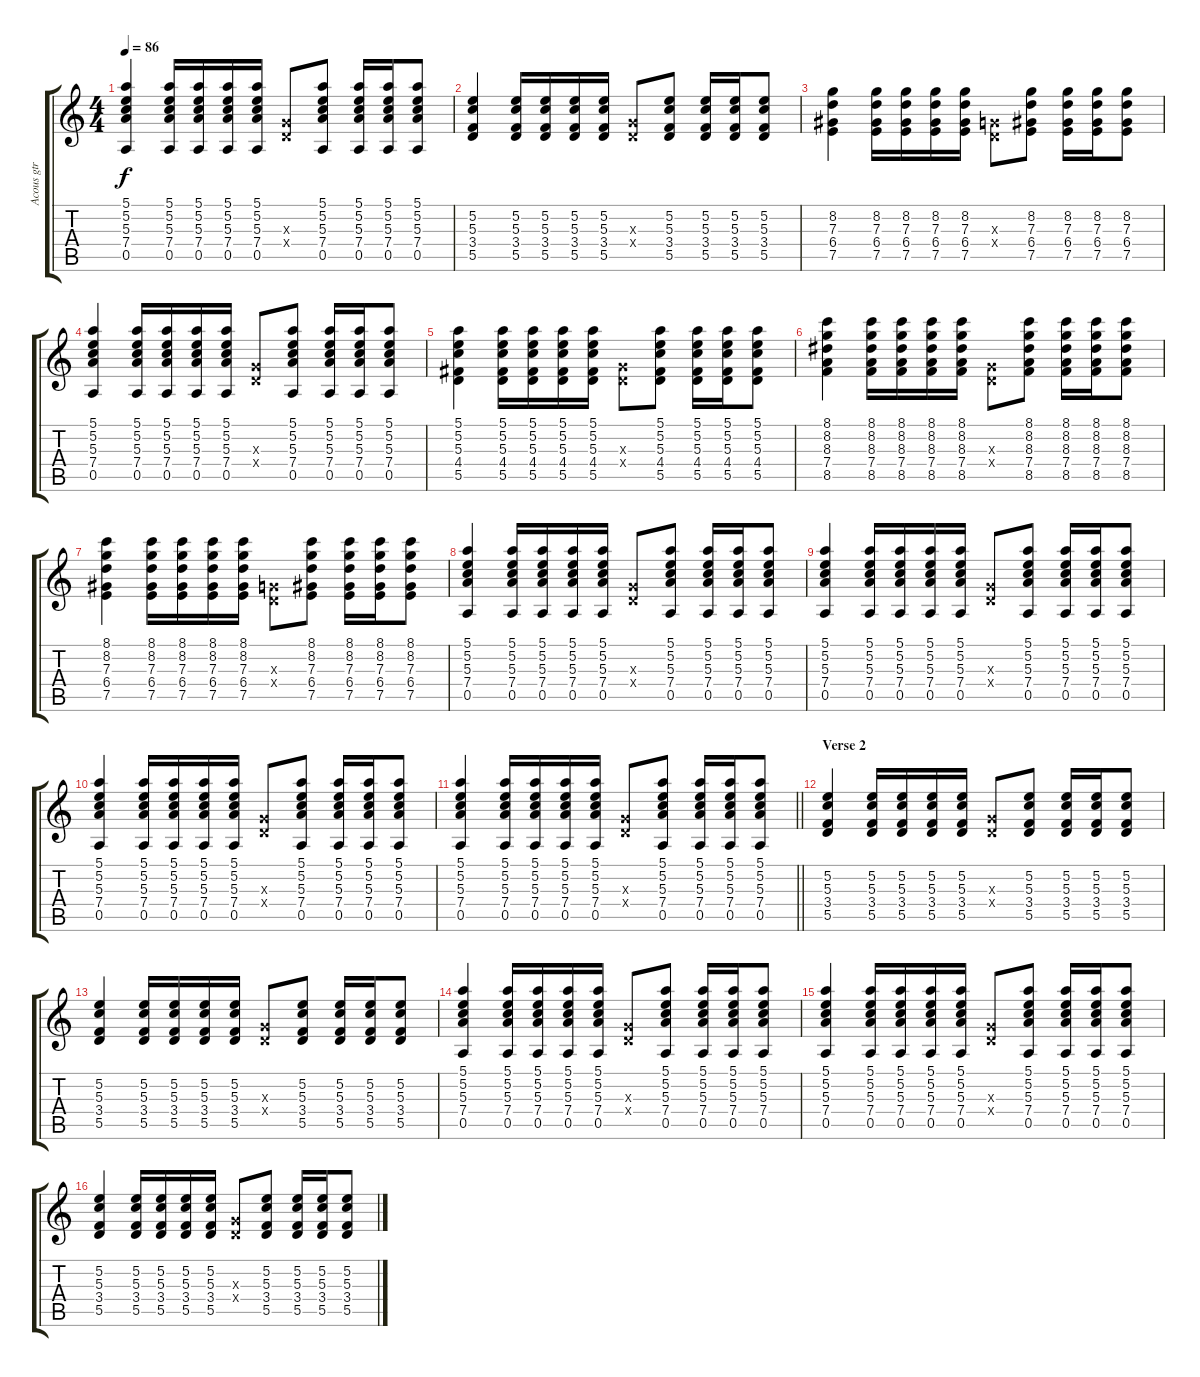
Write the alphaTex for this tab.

\track ("Acous gtr" "Acous gtr") {instrument acousticguitarnylon}
\staff {score tabs}
\tuning (E4 B3 G3 D3 A2 E2) {hide}
\ts (4 4)
\tempo 86
\clef g2
\ks c
(5.1 5.2 5.3 7.4 0.5).4{dy f} (5.1 5.2 5.3 7.4 0.5).16 (5.1 5.2 5.3 7.4 0.5).16 (5.1 5.2 5.3 7.4 0.5).16 (5.1 5.2 5.3 7.4 0.5).16 (0.3{x} 0.4{x}).8 (5.1 5.2 5.3 7.4 0.5).8 (5.1 5.2 5.3 7.4 0.5).16 (5.1 5.2 5.3 7.4 0.5).16 (5.1 5.2 5.3 7.4 0.5).8 |
(5.2 5.3 3.4 5.5).4 (5.2 5.3 3.4 5.5).16 (5.2 5.3 3.4 5.5).16 (5.2 5.3 3.4 5.5).16 (5.2 5.3 3.4 5.5).16 (0.3{x} 0.4{x}).8 (5.2 5.3 3.4 5.5).8 (5.2 5.3 3.4 5.5).16 (5.2 5.3 3.4 5.5).16 (5.2 5.3 3.4 5.5).8 |
(8.2 7.3 6.4 7.5).4 (8.2 7.3 6.4 7.5).16 (8.2 7.3 6.4 7.5).16 (8.2 7.3 6.4 7.5).16 (8.2 7.3 6.4 7.5).16 (0.3{x} 0.4{x}).8 (8.2 7.3 6.4 7.5).8 (8.2 7.3 6.4 7.5).16 (8.2 7.3 6.4 7.5).16 (8.2 7.3 6.4 7.5).8 |
(5.1 5.2 5.3 7.4 0.5).4 (5.1 5.2 5.3 7.4 0.5).16 (5.1 5.2 5.3 7.4 0.5).16 (5.1 5.2 5.3 7.4 0.5).16 (5.1 5.2 5.3 7.4 0.5).16 (0.3{x} 0.4{x}).8 (5.1 5.2 5.3 7.4 0.5).8 (5.1 5.2 5.3 7.4 0.5).16 (5.1 5.2 5.3 7.4 0.5).16 (5.1 5.2 5.3 7.4 0.5).8 |
(5.1 5.2 5.3 4.4 5.5).4 (5.1 5.2 5.3 4.4 5.5).16 (5.1 5.2 5.3 4.4 5.5).16 (5.1 5.2 5.3 4.4 5.5).16 (5.1 5.2 5.3 4.4 5.5).16 (0.3{x} 0.4{x}).8 (5.1 5.2 5.3 4.4 5.5).8 (5.1 5.2 5.3 4.4 5.5).16 (5.1 5.2 5.3 4.4 5.5).16 (5.1 5.2 5.3 4.4 5.5).8 |
(8.1 8.2 8.3 7.4 8.5).4 (8.1 8.2 8.3 7.4 8.5).16 (8.1 8.2 8.3 7.4 8.5).16 (8.1 8.2 8.3 7.4 8.5).16 (8.1 8.2 8.3 7.4 8.5).16 (0.3{x} 0.4{x}).8 (8.1 8.2 8.3 7.4 8.5).8 (8.1 8.2 8.3 7.4 8.5).16 (8.1 8.2 8.3 7.4 8.5).16 (8.1 8.2 8.3 7.4 8.5).8 |
(8.1 8.2 7.3 6.4 7.5).4 (8.1 8.2 7.3 6.4 7.5).16 (8.1 8.2 7.3 6.4 7.5).16 (8.1 8.2 7.3 6.4 7.5).16 (8.1 8.2 7.3 6.4 7.5).16 (0.3{x} 0.4{x}).8 (8.1 8.2 7.3 6.4 7.5).8 (8.1 8.2 7.3 6.4 7.5).16 (8.1 8.2 7.3 6.4 7.5).16 (8.1 8.2 7.3 6.4 7.5).8 |
(5.1 5.2 5.3 7.4 0.5).4 (5.1 5.2 5.3 7.4 0.5).16 (5.1 5.2 5.3 7.4 0.5).16 (5.1 5.2 5.3 7.4 0.5).16 (5.1 5.2 5.3 7.4 0.5).16 (0.3{x} 0.4{x}).8 (5.1 5.2 5.3 7.4 0.5).8 (5.1 5.2 5.3 7.4 0.5).16 (5.1 5.2 5.3 7.4 0.5).16 (5.1 5.2 5.3 7.4 0.5).8 |
(5.1 5.2 5.3 7.4 0.5).4 (5.1 5.2 5.3 7.4 0.5).16 (5.1 5.2 5.3 7.4 0.5).16 (5.1 5.2 5.3 7.4 0.5).16 (5.1 5.2 5.3 7.4 0.5).16 (0.3{x} 0.4{x}).8 (5.1 5.2 5.3 7.4 0.5).8 (5.1 5.2 5.3 7.4 0.5).16 (5.1 5.2 5.3 7.4 0.5).16 (5.1 5.2 5.3 7.4 0.5).8 |
(5.1 5.2 5.3 7.4 0.5).4 (5.1 5.2 5.3 7.4 0.5).16 (5.1 5.2 5.3 7.4 0.5).16 (5.1 5.2 5.3 7.4 0.5).16 (5.1 5.2 5.3 7.4 0.5).16 (0.3{x} 0.4{x}).8 (5.1 5.2 5.3 7.4 0.5).8 (5.1 5.2 5.3 7.4 0.5).16 (5.1 5.2 5.3 7.4 0.5).16 (5.1 5.2 5.3 7.4 0.5).8 |
\barLineRight lightlight
(5.1 5.2 5.3 7.4 0.5).4 (5.1 5.2 5.3 7.4 0.5).16 (5.1 5.2 5.3 7.4 0.5).16 (5.1 5.2 5.3 7.4 0.5).16 (5.1 5.2 5.3 7.4 0.5).16 (0.3{x} 0.4{x}).8 (5.1 5.2 5.3 7.4 0.5).8 (5.1 5.2 5.3 7.4 0.5).16 (5.1 5.2 5.3 7.4 0.5).16 (5.1 5.2 5.3 7.4 0.5).8 |
\section ("" "Verse 2")
(5.2 5.3 3.4 5.5).4 (5.2 5.3 3.4 5.5).16 (5.2 5.3 3.4 5.5).16 (5.2 5.3 3.4 5.5).16 (5.2 5.3 3.4 5.5).16 (0.3{x} 0.4{x}).8 (5.2 5.3 3.4 5.5).8 (5.2 5.3 3.4 5.5).16 (5.2 5.3 3.4 5.5).16 (5.2 5.3 3.4 5.5).8 |
(5.2 5.3 3.4 5.5).4 (5.2 5.3 3.4 5.5).16 (5.2 5.3 3.4 5.5).16 (5.2 5.3 3.4 5.5).16 (5.2 5.3 3.4 5.5).16 (0.3{x} 0.4{x}).8 (5.2 5.3 3.4 5.5).8 (5.2 5.3 3.4 5.5).16 (5.2 5.3 3.4 5.5).16 (5.2 5.3 3.4 5.5).8 |
(5.1 5.2 5.3 7.4 0.5).4 (5.1 5.2 5.3 7.4 0.5).16 (5.1 5.2 5.3 7.4 0.5).16 (5.1 5.2 5.3 7.4 0.5).16 (5.1 5.2 5.3 7.4 0.5).16 (0.3{x} 0.4{x}).8 (5.1 5.2 5.3 7.4 0.5).8 (5.1 5.2 5.3 7.4 0.5).16 (5.1 5.2 5.3 7.4 0.5).16 (5.1 5.2 5.3 7.4 0.5).8 |
(5.1 5.2 5.3 7.4 0.5).4 (5.1 5.2 5.3 7.4 0.5).16 (5.1 5.2 5.3 7.4 0.5).16 (5.1 5.2 5.3 7.4 0.5).16 (5.1 5.2 5.3 7.4 0.5).16 (0.3{x} 0.4{x}).8 (5.1 5.2 5.3 7.4 0.5).8 (5.1 5.2 5.3 7.4 0.5).16 (5.1 5.2 5.3 7.4 0.5).16 (5.1 5.2 5.3 7.4 0.5).8 |
(5.2 5.3 3.4 5.5).4 (5.2 5.3 3.4 5.5).16 (5.2 5.3 3.4 5.5).16 (5.2 5.3 3.4 5.5).16 (5.2 5.3 3.4 5.5).16 (0.3{x} 0.4{x}).8 (5.2 5.3 3.4 5.5).8 (5.2 5.3 3.4 5.5).16 (5.2 5.3 3.4 5.5).16 (5.2 5.3 3.4 5.5).8
